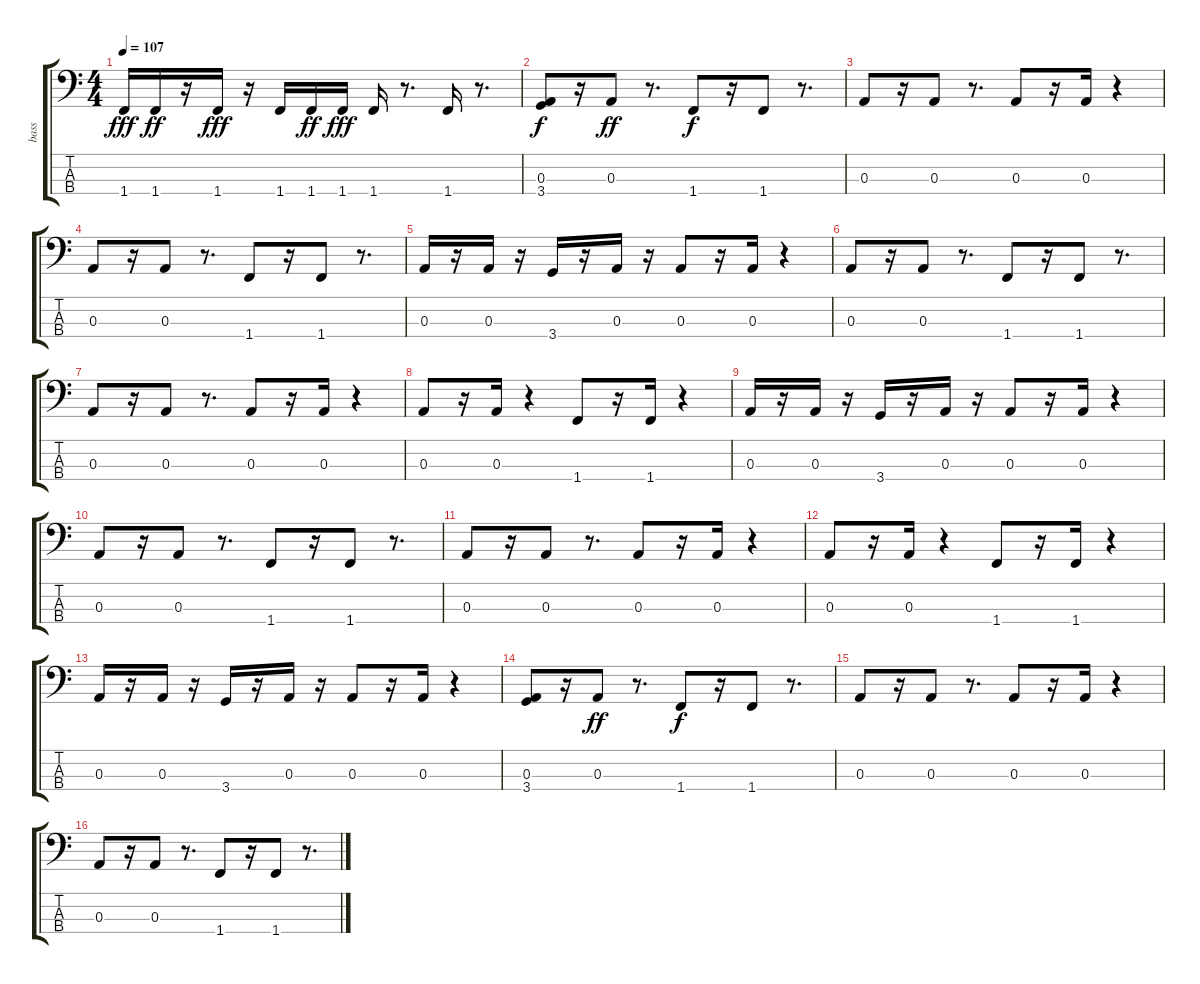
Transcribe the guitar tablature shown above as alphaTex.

\track ("bass                " "bass      ") {instrument fretlessbass}
\staff {score tabs}
\tuning (G2 D2 A1 E1) {hide}
\ts (4 4)
\tempo 107
\clef f4
\ks c
1.4.16{dy fff} 1.4.16{dy ff} r.16 1.4.16{dy fff} r.16 1.4.16 1.4.16{dy ff} 1.4.16{dy fff} 1.4.16 r.8{d} 1.4.16 r.8{d} |
(0.3 3.4).8{dy f} r.16 0.3.8{dy ff} r.8{d} 1.4.8{dy f} r.16 1.4.8 r.8{d} |
0.3.8 r.16 0.3.8 r.8{d} 0.3.8 r.16 0.3.16 r.4 |
0.3.8 r.16 0.3.8 r.8{d} 1.4.8 r.16 1.4.8 r.8{d} |
0.3.16 r.16 0.3.16 r.16 3.4.16 r.16 0.3.16 r.16 0.3.8 r.16 0.3.16 r.4 |
0.3.8 r.16 0.3.8 r.8{d} 1.4.8 r.16 1.4.8 r.8{d} |
0.3.8 r.16 0.3.8 r.8{d} 0.3.8 r.16 0.3.16 r.4 |
0.3.8 r.16 0.3.16 r.4 1.4.8 r.16 1.4.16 r.4 |
0.3.16 r.16 0.3.16 r.16 3.4.16 r.16 0.3.16 r.16 0.3.8 r.16 0.3.16 r.4 |
0.3.8 r.16 0.3.8 r.8{d} 1.4.8 r.16 1.4.8 r.8{d} |
0.3.8 r.16 0.3.8 r.8{d} 0.3.8 r.16 0.3.16 r.4 |
0.3.8 r.16 0.3.16 r.4 1.4.8 r.16 1.4.16 r.4 |
0.3.16 r.16 0.3.16 r.16 3.4.16 r.16 0.3.16 r.16 0.3.8 r.16 0.3.16 r.4 |
(0.3 3.4).8 r.16 0.3.8{dy ff} r.8{d} 1.4.8{dy f} r.16 1.4.8 r.8{d} |
0.3.8 r.16 0.3.8 r.8{d} 0.3.8 r.16 0.3.16 r.4 |
0.3.8 r.16 0.3.8 r.8{d} 1.4.8 r.16 1.4.8 r.8{d}
